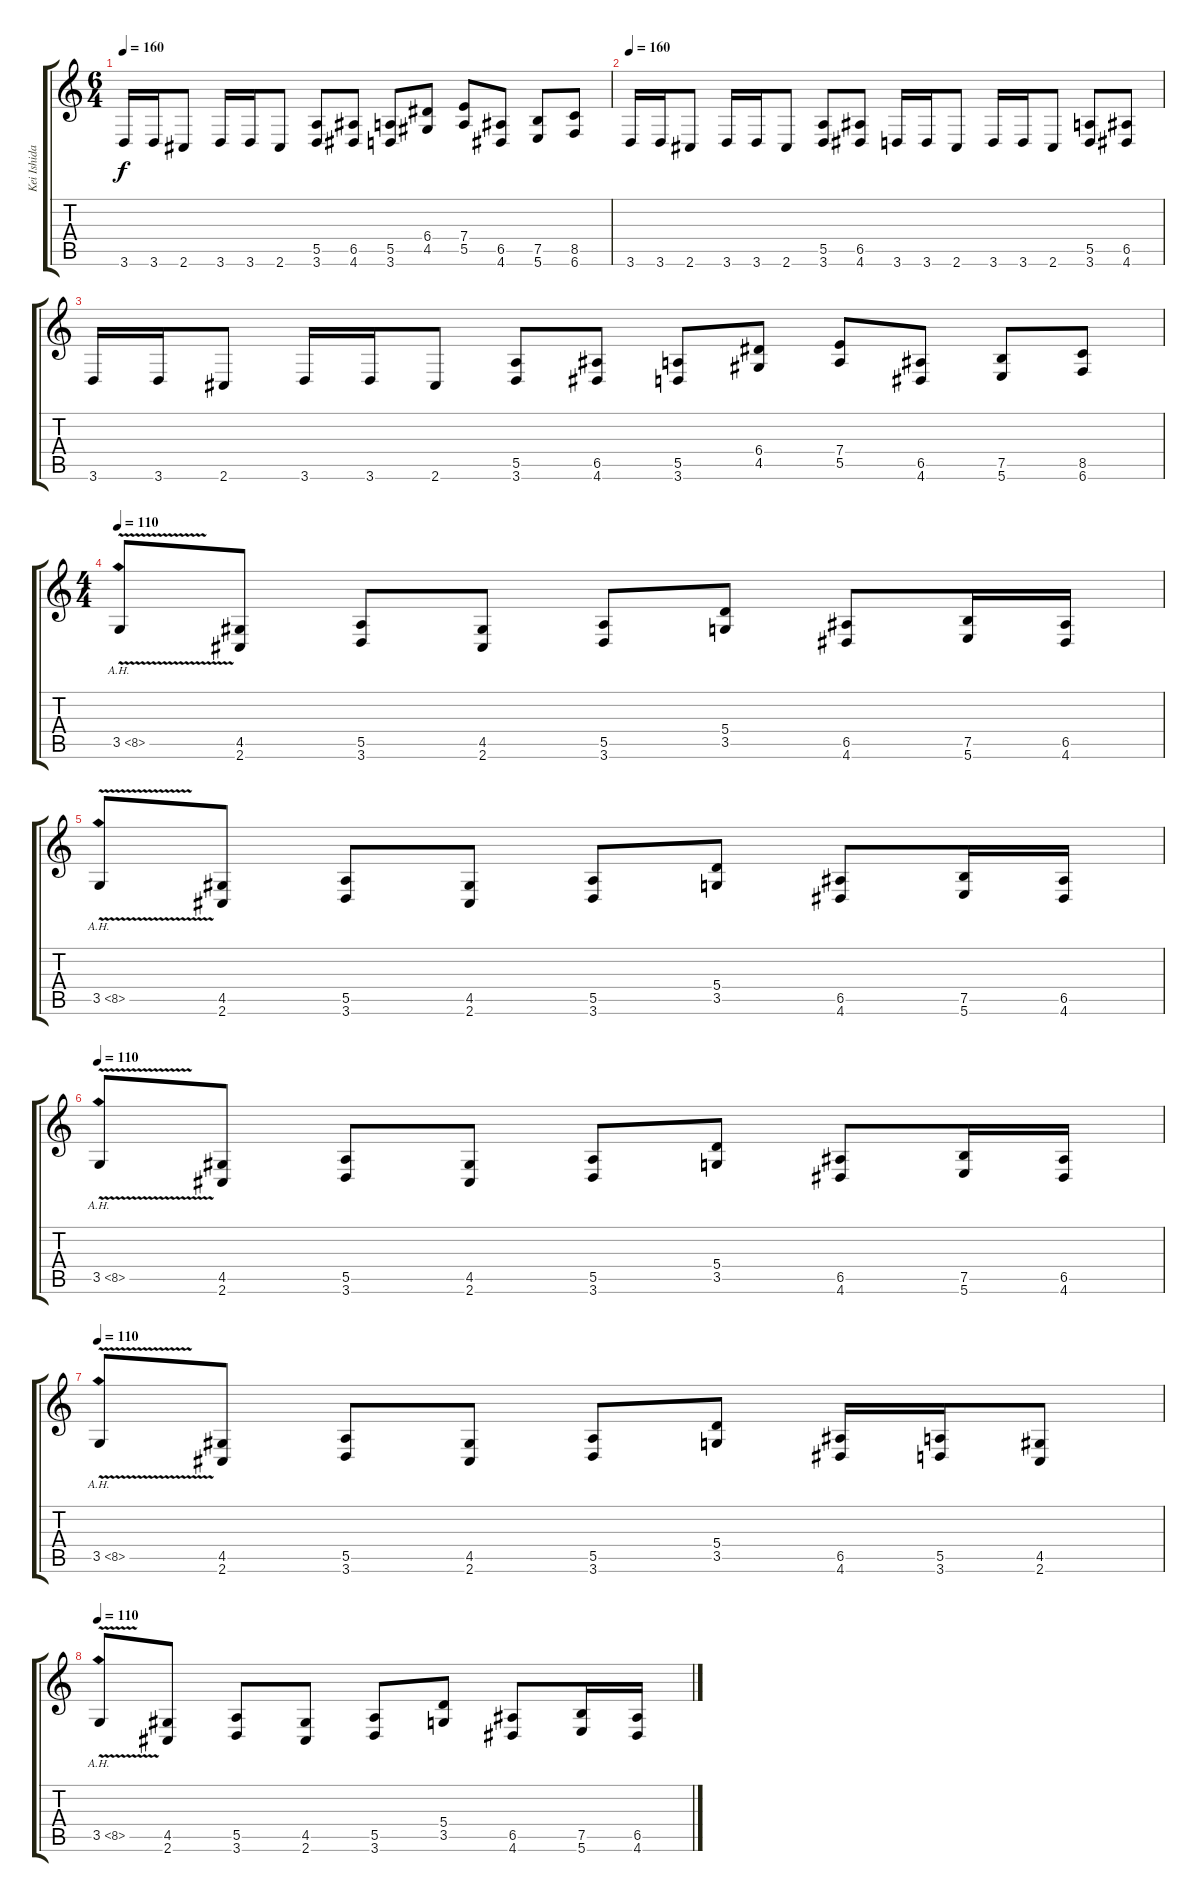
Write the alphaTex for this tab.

\track ("Kei Ishida 2" "Kei Ishida") {instrument distortionguitar}
\staff {score tabs}
\tuning (B3 Gb3 D3 A2 E2 B1) {hide}
\ts (6 4)
\tempo 160
\clef g2
\ks c
3.6.16{dy f} 3.6.16 2.6.8 3.6.16 3.6.16 2.6.8 (5.5 3.6).8 (6.5 4.6).8 (5.5 3.6).8 (6.4 4.5).8 (7.4 5.5).8 (6.5 4.6).8 (7.5 5.6).8 (8.5 6.6).8 |
\tempo 160
3.6.16 3.6.16 2.6.8 3.6.16 3.6.16 2.6.8 (5.5 3.6).8 (6.5 4.6).8 3.6.16 3.6.16 2.6.8 3.6.16 3.6.16 2.6.8 (5.5 3.6).8 (6.5 4.6).8 |
3.6.16 3.6.16 2.6.8 3.6.16 3.6.16 2.6.8 (5.5 3.6).8 (6.5 4.6).8 (5.5 3.6).8 (6.4 4.5).8 (7.4 5.5).8 (6.5 4.6).8 (7.5 5.6).8 (8.5 6.6).8 |
\ts (4 4)
\tempo 120
\tempo 110
3.5{ah 5 v}.8 (4.5 2.6).8 (5.5 3.6).8 (4.5 2.6).8 (5.5 3.6).8 (5.4 3.5).8 (6.5 4.6).8 (7.5 5.6).16 (6.5 4.6).16 |
3.5{ah 5 v}.8 (4.5 2.6).8 (5.5 3.6).8 (4.5 2.6).8 (5.5 3.6).8 (5.4 3.5).8 (6.5 4.6).8 (7.5 5.6).16 (6.5 4.6).16 |
\tempo 110
3.5{ah 5 v}.8 (4.5 2.6).8 (5.5 3.6).8 (4.5 2.6).8 (5.5 3.6).8 (5.4 3.5).8 (6.5 4.6).8 (7.5 5.6).16 (6.5 4.6).16 |
\tempo 110
3.5{ah 5 v}.8 (4.5 2.6).8 (5.5 3.6).8 (4.5 2.6).8 (5.5 3.6).8 (5.4 3.5).8 (6.5 4.6).16 (5.5 3.6).16 (4.5 2.6).8 |
\tempo 110
3.5{ah 5 v}.8 (4.5 2.6).8 (5.5 3.6).8 (4.5 2.6).8 (5.5 3.6).8 (5.4 3.5).8 (6.5 4.6).8 (7.5 5.6).16 (6.5 4.6).16
